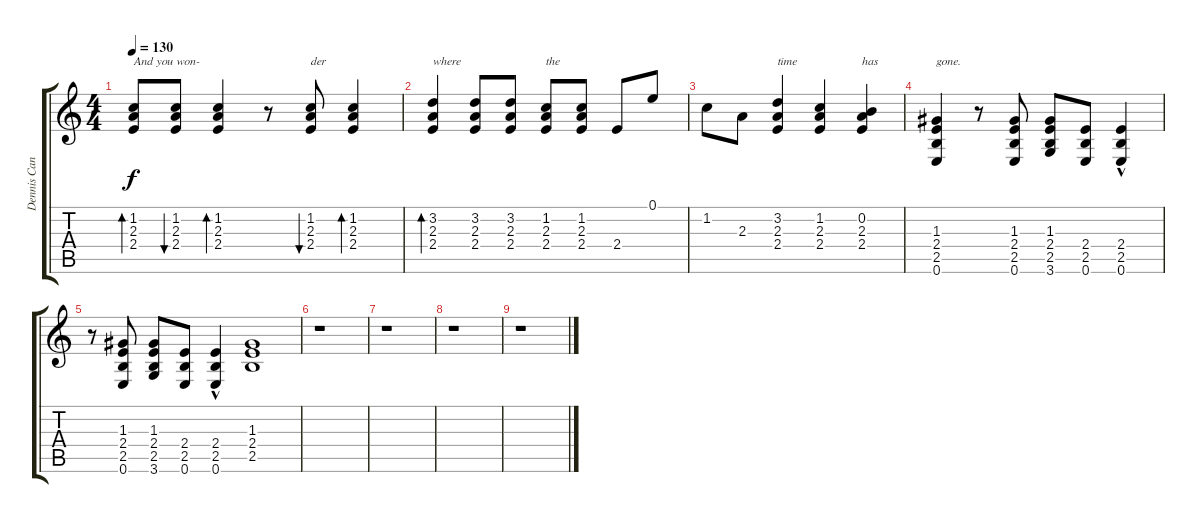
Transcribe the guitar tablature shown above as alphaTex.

\track ("Dennis Cannon" "Dennis Can") {instrument acousticguitarsteel}
\staff {score tabs}
\tuning (E4 B3 G3 D3 A2 E2) {hide}
\ts (4 4)
\tempo 130
\clef g2
\ks c
(1.2 2.3 2.4).8{bd 30 txt "And you won-" dy f} (1.2 2.3 2.4).8{bu 30} (1.2 2.3 2.4).4{bd 30} r.8 (1.2 2.3 2.4).8{bu 30 txt "der"} (1.2 2.3 2.4).4{bd 30} |
(3.2 2.3 2.4).4{bd 30 txt "where"} (3.2 2.3 2.4).8 (3.2 2.3 2.4).8 (1.2 2.3 2.4).8{txt "the"} (1.2 2.3 2.4).8 2.4.8 0.1.8 |
1.2.8 2.3.8 (3.2 2.3 2.4).4{txt "time"} (1.2 2.3 2.4).4 (0.2 2.3 2.4).4{txt "has"} |
(1.3 2.4 2.5 0.6).4{txt "gone."} r.8 (1.3 2.4 2.5 0.6).8 (1.3 2.4 2.5 3.6).8 (2.4 2.5 0.6).8 (2.4 2.5 0.6{hac}).4 |
r.8 (1.3 2.4 2.5 0.6).8 (1.3 2.4 2.5 3.6).8 (2.4 2.5 0.6).8 (2.4 2.5 0.6{hac}).4 (1.3 2.4 2.5).1 |
r.1 |
r.1 |
r.1 |
r.1
